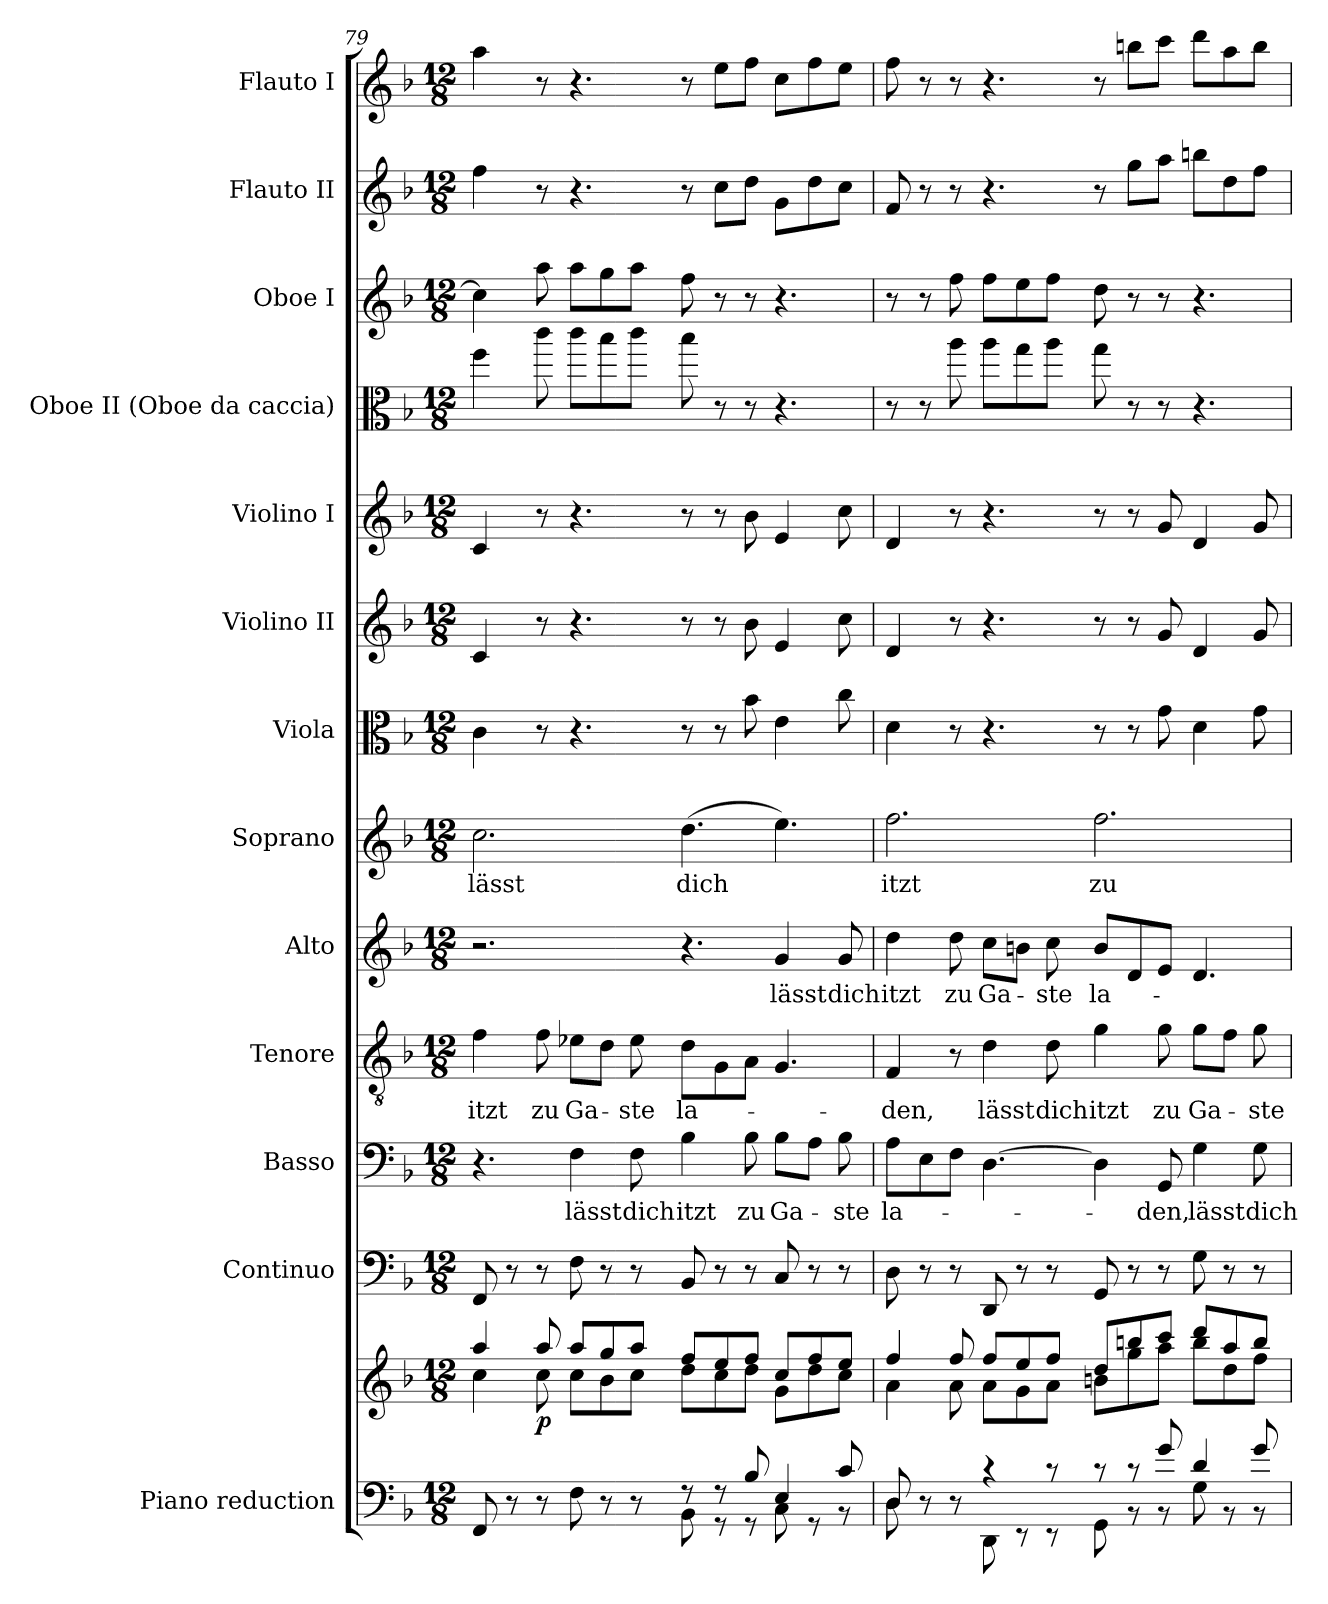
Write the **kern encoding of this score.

**kern	**kern	**dynam	**kern	**kern	**text	**kern	**text	**kern	**text	**kern	**text	**kern	**kern	**kern	**kern	**kern	**kern	**kern
*part13	*part13	*part13	*part12	*part11	*part11	*part10	*part10	*part9	*part9	*part8	*part8	*part7	*part6	*part5	*part4	*part3	*part2	*part1
*staff14	*staff13	*staff13/14	*staff12	*staff11	*staff11	*staff10	*staff10	*staff9	*staff9	*staff8	*staff8	*staff7	*staff6	*staff5	*staff4	*staff3	*staff2	*staff1
*I"Piano reduction	*	*	*I"Continuo	*I"Basso	*	*I"Tenore	*	*I"Alto	*	*I"Soprano	*	*I"Viola	*I"Violino II	*I"Violino I	*I"Oboe II (Oboe da caccia)	*I"Oboe I	*I"Flauto II	*I"Flauto I
*I'Pno	*	*	*	*	*	*	*	*	*	*	*	*I'Vla	*I'Vln	*I'Vln	*	*I'Ob	*I'Fl	*I'Fl
!!LO:PB:g=z
*clefF4	*clefG2	*	*clefF4	*clefF4	*	*clefGv2	*	*clefG2	*	*clefG2	*	*clefC3	*clefG2	*clefG2	*clefC3	*clefG2	*clefG2	*clefG2
*	*	*	*	*	*	*	*	*	*	*	*	*	*	*	*ITrd12c21	*	*	*
*k[b-]	*k[b-]	*	*k[b-]	*k[b-]	*	*k[b-]	*	*k[b-]	*	*k[b-]	*	*k[b-]	*k[b-]	*k[b-]	*k[b-]	*k[b-]	*k[b-]	*k[b-]
*M12/8	*M12/8	*	*M12/8	*M12/8	*	*M12/8	*	*M12/8	*	*M12/8	*	*M12/8	*M12/8	*M12/8	*M12/8	*M12/8	*M12/8	*M12/8
=79	=79	=79	=79	=79	=79	=79	=79	=79	=79	=79	=79	=79	=79	=79	=79	=79	=79	=79
*^	*^	*	*	*	*	*	*	*	*	*	*	*	*	*	*	*	*	*
!	!	!	!	!	!	!	!	!	!LO:LY:b	!	!	!	!LO:LY:b	!	!	!	!	!	!	!
8FF/	8ryy	4aa/	4cc\	.	8FF/	4.r	.	4f\	itzt	2.r	.	2.cc\	lässt	4c\	4c/	4c/	4f\	4cc\]	4ff\	4aa\
8r	8ryy	.	.	.	8r	.	.	.	.	.	.	.	.	.	.	.	.	.	.	.
!	!	!	!	!LO:DY:b	!	!	!	!	!LO:LY:b	!	!	!	!	!	!	!	!	!	!	!
8r	8ryy	8aa/	8cc\	p	8r	.	.	8f\	zu	.	.	.	.	8r	8r	8r	8cc\	8aa\	8r	8r
!	!	!	!	!	!	!	!LO:LY:b	!	!LO:LY:b	!	!	!	!	!	!	!	!	!	!	!
8ryy	8F\	8aa/L	8cc\L	.	8F\	4F\	lässt	8e-X\L	Ga-	.	.	.	.	4.r	4.r	4.r	8cc\L	8aa\L	4.r	4.r
8r	8ryy	8gg/	8b-\	.	8r	.	.	8d\J	.	.	.	.	.	.	.	.	8b-\	8gg\	.	.
!	!	!	!	!	!	!	!LO:LY:b	!	!LO:LY:b	!	!	!	!	!	!	!	!	!	!	!
8r	8ryy	8aa/J	8cc\J	.	8r	8F\	dich	8e-\	-ste	.	.	.	.	.	.	.	8cc\J	8aa\J	.	.
!	!	!	!	!	!	!	!LO:LY:b	!	!LO:LY:b	!	!	!	!LO:LY:b	!	!	!	!	!	!	!
8r	8BB-\	8ff/L	8dd\L	.	8BB-/	4B-\	itzt	8d\L	la-	4.r	.	(>4.dd\	dich	8r	8r	8r	8b-\	8ff\	8r	8r
8r	8r	8ee/	8cc\	.	8r	.	.	8G\	.	.	.	.	.	8r	8r	8r	8r	8r	8cc\L	8ee\L
!	!	!	!	!	!	!	!LO:LY:b	!	!	!	!	!	!	!	!	!	!	!	!	!
8B-/	8r	8ff/J	8dd\J	.	8r	8B-\	zu	8A\J	.	.	.	.	.	8b-\	8b-\	8b-\	8r	8r	8dd\J	8ff\J
!	!	!	!	!	!	!	!LO:LY:b	!	!	!	!LO:LY:b	!	!	!	!	!	!	!	!	!
4E/	8C\	8cc/L	8g\L	.	8C/	8B-\L	Ga-	4.G/	.	4g/	lässt	4.ee\)	.	4e\	4e/	4e/	4.r	4.r	8g\L	8cc\L
.	8r	8ff/	8dd\	.	8r	8A\J	.	.	.	.	.	.	.	.	.	.	.	.	8dd\	8ff\
!	!	!	!	!	!	!	!LO:LY:b	!	!	!	!LO:LY:b	!	!	!	!	!	!	!	!	!
8c/	8r	8ee/J	8cc\J	.	8r	8B-\	-ste	.	.	8g/	dich	.	.	8cc\	8cc\	8cc\	.	.	8cc\J	8ee\J
=80	=80	=80	=80	=80	=80	=80	=80	=80	=80	=80	=80	=80	=80	=80	=80	=80	=80	=80	=80	=80
!	!	!	!	!	!	!	!LO:LY:b	!	!LO:LY:b	!	!LO:LY:b	!	!LO:LY:b	!	!	!	!	!	!	!
8D/	8D\	4ff/	4a\	.	8D\	8A\L	la-	4F/	-den,	4dd\	itzt	2.ff\	itzt	4d\	4d/	4d/	8r	8r	8f/	8ff\
8r	8ryy	.	.	.	8r	8E\	.	.	.	.	.	.	.	.	.	.	8r	8r	8r	8r
!	!	!	!	!	!	!	!	!	!	!	!LO:LY:b	!	!	!	!	!	!	!	!	!
8r	8ryy	8ff/	8a\	.	8r	8F\J	.	8r	.	8dd\	zu	.	.	8r	8r	8r	8a\	8ff\	8r	8r
!	!	!	!	!	!	!	!	!	!LO:LY:b	!	!LO:LY:b	!	!	!	!	!	!	!	!	!
4r	8DD\	8ff/L	8a\L	.	8DD/	[4.D\	.	4d\	lässt	8cc\L	Ga-	.	.	4.r	4.r	4.r	8a\L	8ff\L	4.r	4.r
.	8r	8ee/	8g\	.	8r	.	.	.	.	8bn\J	.	.	.	.	.	.	8g\	8ee\	.	.
!	!	!	!	!	!	!	!	!	!LO:LY:b	!	!LO:LY:b	!	!	!	!	!	!	!	!	!
8r	8r	8ff/J	8a\J	.	8r	.	.	8d\	dich	8cc\	-ste	.	.	.	.	.	8a\J	8ff\J	.	.
!	!	!	!	!	!	!	!	!	!LO:LY:b	!	!LO:LY:b	!	!LO:LY:b	!	!	!	!	!	!	!
8r	8GG\	8dd/L	8bn\L	.	8GG/	4D\]	.	4g\	itzt	8b/L	la-	2.ff\	zu	8r	8r	8r	8g\	8dd\	8r	8r
8r	8r	8bbn/	8gg\	.	8r	.	.	.	.	8d/	.	.	.	8r	8r	8r	8r	8r	8gg\L	8bbn\L
!	!	!	!	!	!	!	!LO:LY:b	!	!LO:LY:b	!	!	!	!	!	!	!	!	!	!	!
8g/	8r	8ccc/J	8aa\J	.	8r	8GG/	-den,	8g\	zu	8e/J	.	.	.	8g\	8g/	8g/	8r	8r	8aa\J	8ccc\J
!	!	!	!	!	!	!	!LO:LY:b	!	!LO:LY:b	!	!	!	!	!	!	!	!	!	!	!
4d/	8G\	8ddd/L	8bb\L	.	8G\	4G\	lässt	8g\L	Ga-	4.d/	.	.	.	4d\	4d/	4d/	4.r	4.r	8bbn\L	8ddd\L
.	8r	8aa/	8dd\	.	8r	.	.	8f\J	.	.	.	.	.	.	.	.	.	.	8dd\	8aa\
!	!	!	!	!	!	!	!LO:LY:b	!	!LO:LY:b	!	!	!	!	!	!	!	!	!	!	!
8g/	8r	8bb/J	8ff\J	.	8r	8G\	dich	8g\	-ste	.	.	.	.	8g\	8g/	8g/	.	.	8ff\J	8bb\J
*v	*v	*	*	*	*	*	*	*	*	*	*	*	*	*	*	*	*	*	*	*
*	*v	*v	*	*	*	*	*	*	*	*	*	*	*	*	*	*	*	*	*
=	=	=	=	=	=	=	=	=	=	=	=	=	=	=	=	=	=	=
*-	*-	*-	*-	*-	*-	*-	*-	*-	*-	*-	*-	*-	*-	*-	*-	*-	*-	*-
